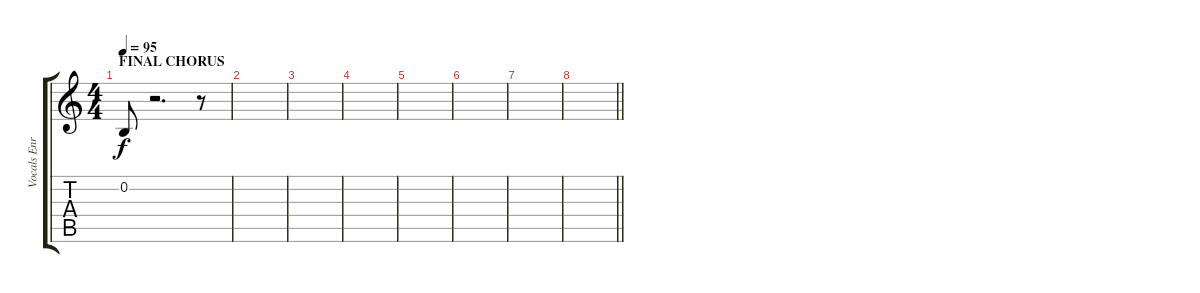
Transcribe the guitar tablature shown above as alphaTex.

\track ("Vocals Enrique Iglesias" "Vocals Enr") {instrument lead6voice}
\staff {score tabs}
\tuning (E4 B3 G3 D3 A2 E2) {hide}
\ts (4 4)
\section ("" "FINAL CHORUS")
\tempo 95
\clef g2
\ks c
0.2{t}.8{dy f} r.2{d} r.8 |
|
|
|
|
|
|
\barLineRight lightlight
